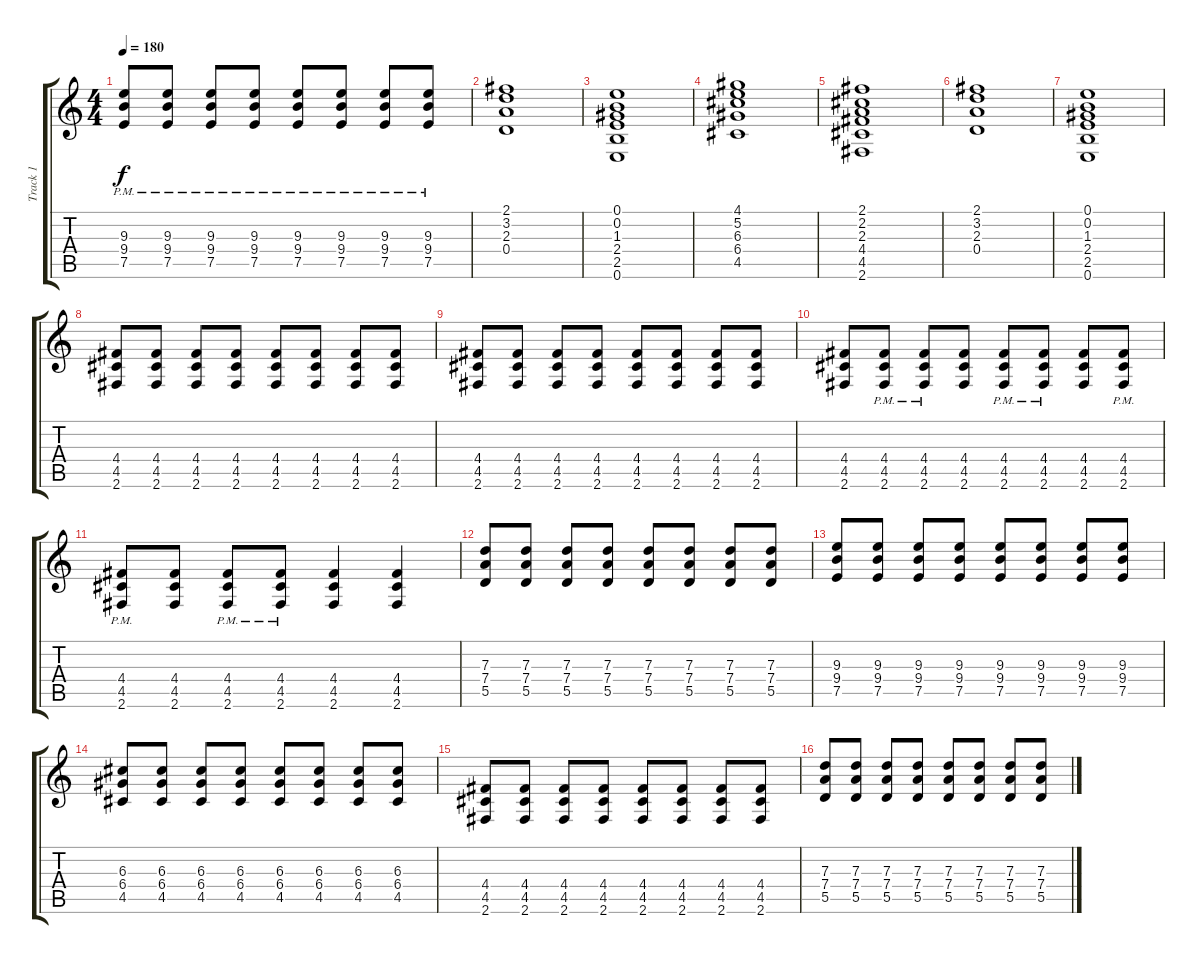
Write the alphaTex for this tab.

\track ("Track 1" "Track 1") {instrument distortionguitar}
\staff {score tabs}
\tuning (E4 B3 G3 D3 A2 E2) {hide}
\ts (4 4)
\tempo 180
\clef g2
\ks c
(9.3{pm} 9.4{pm} 7.5{pm}).8{dy f} (9.3{pm} 9.4{pm} 7.5{pm}).8 (9.3{pm} 9.4{pm} 7.5{pm}).8 (9.3{pm} 9.4{pm} 7.5{pm}).8 (9.3{pm} 9.4{pm} 7.5{pm}).8 (9.3{pm} 9.4{pm} 7.5{pm}).8 (9.3{pm} 9.4{pm} 7.5{pm}).8 (9.3{pm} 9.4{pm} 7.5{pm}).8 |
(2.1 3.2 2.3 0.4).1 |
(0.1 0.2 1.3 2.4 2.5 0.6).1 |
(4.1 5.2 6.3 6.4 4.5).1 |
(2.1 2.2 2.3 4.4 4.5 2.6).1 |
(2.1 3.2 2.3 0.4).1 |
(0.1 0.2 1.3 2.4 2.5 0.6).1 |
(4.4 4.5 2.6).8 (4.4 4.5 2.6).8 (4.4 4.5 2.6).8 (4.4 4.5 2.6).8 (4.4 4.5 2.6).8 (4.4 4.5 2.6).8 (4.4 4.5 2.6).8 (4.4 4.5 2.6).8 |
(4.4 4.5 2.6).8 (4.4 4.5 2.6).8 (4.4 4.5 2.6).8 (4.4 4.5 2.6).8 (4.4 4.5 2.6).8 (4.4 4.5 2.6).8 (4.4 4.5 2.6).8 (4.4 4.5 2.6).8 |
(4.4 4.5 2.6).8 (4.4{pm} 4.5{pm} 2.6{pm}).8 (4.4{pm} 4.5{pm} 2.6{pm}).8 (4.4 4.5 2.6).8 (4.4{pm} 4.5{pm} 2.6{pm}).8 (4.4{pm} 4.5{pm} 2.6{pm}).8 (4.4 4.5 2.6).8 (4.4{pm} 4.5{pm} 2.6{pm}).8 |
(4.4{pm} 4.5{pm} 2.6{pm}).8 (4.4 4.5 2.6).8 (4.4{pm} 4.5{pm} 2.6{pm}).8 (4.4{pm} 4.5{pm} 2.6{pm}).8 (4.4 4.5 2.6).4 (4.4 4.5 2.6).4 |
(7.3 7.4 5.5).8 (7.3 7.4 5.5).8 (7.3 7.4 5.5).8 (7.3 7.4 5.5).8 (7.3 7.4 5.5).8 (7.3 7.4 5.5).8 (7.3 7.4 5.5).8 (7.3 7.4 5.5).8 |
(9.3 9.4 7.5).8 (9.3 9.4 7.5).8 (9.3 9.4 7.5).8 (9.3 9.4 7.5).8 (9.3 9.4 7.5).8 (9.3 9.4 7.5).8 (9.3 9.4 7.5).8 (9.3 9.4 7.5).8 |
(6.3 6.4 4.5).8 (6.3 6.4 4.5).8 (6.3 6.4 4.5).8 (6.3 6.4 4.5).8 (6.3 6.4 4.5).8 (6.3 6.4 4.5).8 (6.3 6.4 4.5).8 (6.3 6.4 4.5).8 |
(4.4 4.5 2.6).8 (4.4 4.5 2.6).8 (4.4 4.5 2.6).8 (4.4 4.5 2.6).8 (4.4 4.5 2.6).8 (4.4 4.5 2.6).8 (4.4 4.5 2.6).8 (4.4 4.5 2.6).8 |
(7.3 7.4 5.5).8 (7.3 7.4 5.5).8 (7.3 7.4 5.5).8 (7.3 7.4 5.5).8 (7.3 7.4 5.5).8 (7.3 7.4 5.5).8 (7.3 7.4 5.5).8 (7.3 7.4 5.5).8
